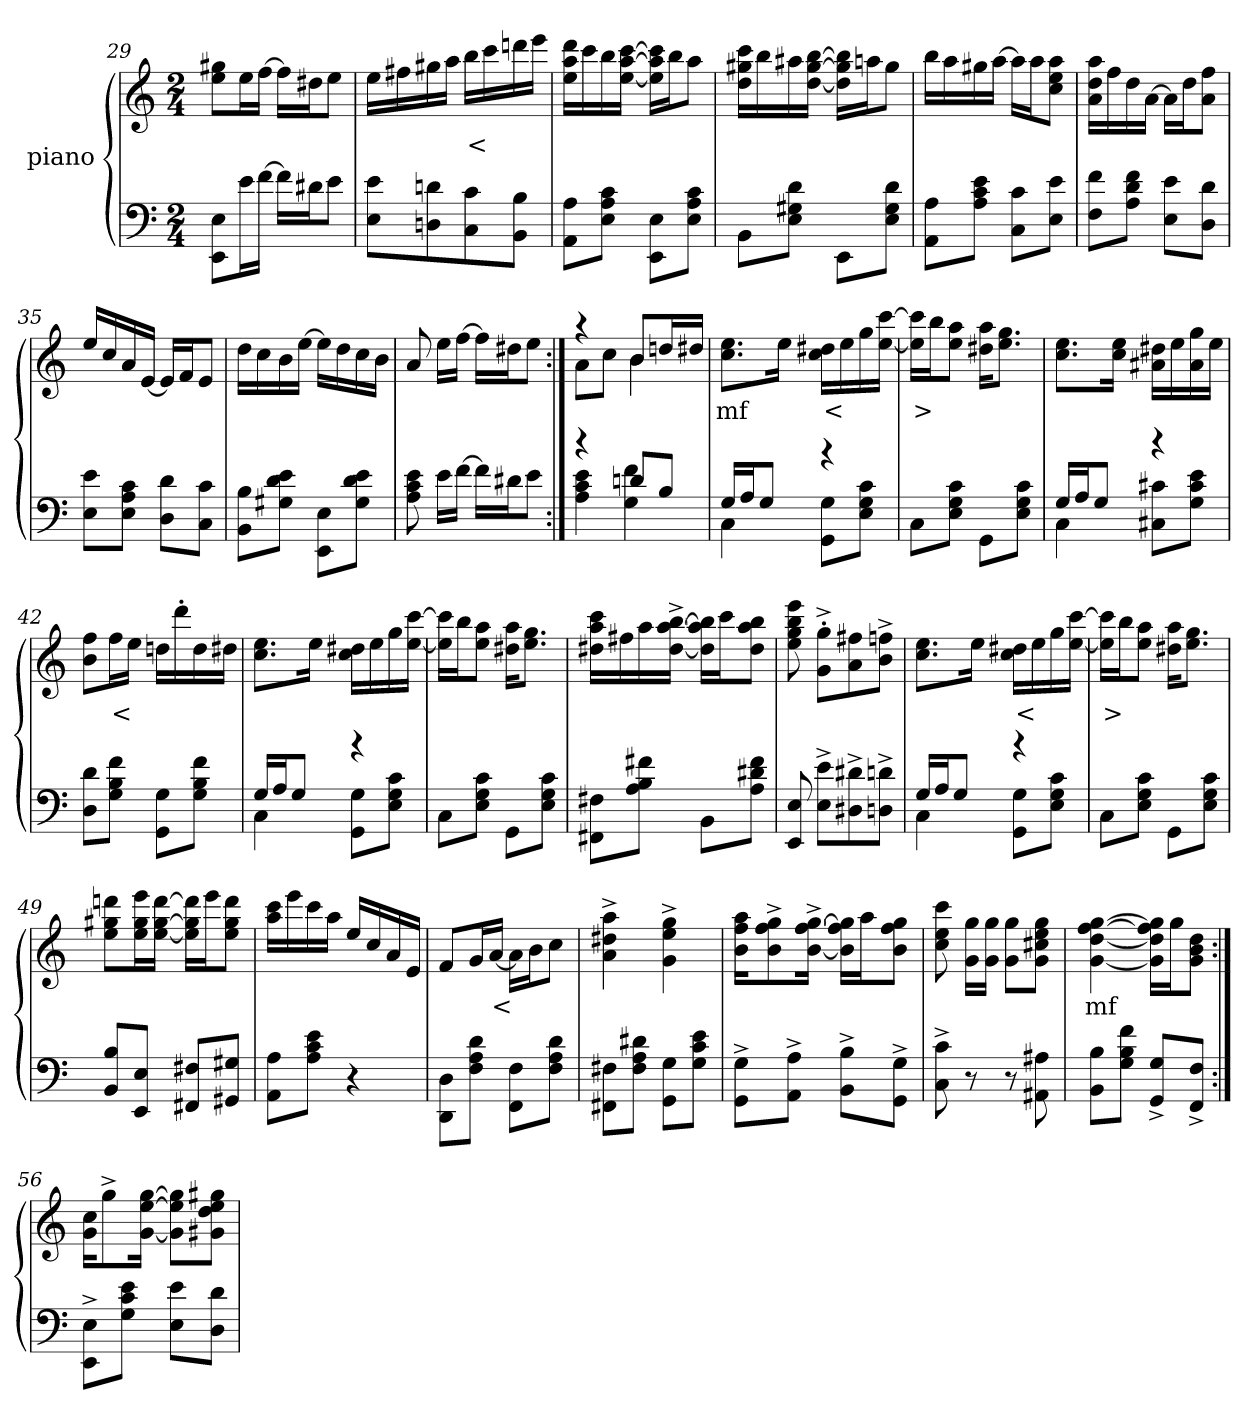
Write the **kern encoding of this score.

**kern	**kern	**text
*part2	*part1	*part1
*staff2	*staff1	*staff1
*I"piano	*I"piano	*
*clefF4	*clefG2	*
*k[]	*k[]	*
*M2/4	*M2/4	*
=29	=29	=29
8E 8EEL	8gg#X 8eeL	.
16eL	16eeL	.
[16fJJ	[16ffJJ	.
16fLL]	16ffLL]	.
16d#XJ	16dd#XJ	.
8eJ	8eeJ	.
=30	=30	=30
8e 8EL	16eeLL	.
.	16ff#X	.
8dn 8Dn	16gg#X	.
.	16aaJJ	.
8c 8C	16bbLL	<
.	16ccc	.
8B 8BBJ	16dddn	.
.	16eeeJJ	.
=31	=31	=31
8A 8AAL	16ddd 16aa 16eeLL	.
.	16ccc	.
8c 8A 8EJ	16bb	.
.	[16ccc [16aa [16eeJJ	.
8E 8EEL	16ccc] 16aa] 16ee]LL	.
.	16bbJ	.
8c 8A 8EJ	8aaJ	.
=32	=32	=32
8BBL	16ccc 16gg#X 16ddLL	.
.	16bb	.
8d 8G#X 8EJ	16aa#X	.
.	[16bb [16gg# [16ddJJ	.
8EEL	16bb] 16gg#] 16dd]LL	.
.	16aanJ	.
8d 8G# 8EJ	8gg#J	.
=33	=33	=33
8A 8AAL	16bbLL	.
.	16aa	.
8e 8c 8AJ	16gg#X	.
.	[16aaJJ	.
8c 8CL	16aaLL]	.
.	16aaJ	.
8e 8EJ	8aa 8ee 8ccJ	.
=34	=34	=34
8f 8FL	16aa 16dd 16aLL	.
.	16ff	.
8f 8d 8AJ	16dd	.
.	[16aJJ	.
8e 8EL	16aLL]	.
.	16ddJ	.
8d 8DJ	8ff 8aJ	.
=35	=35	=35
8e 8EL	16eeLL	.
.	16cc	.
8c 8A 8EJ	16a	.
.	[16eJJ	.
8d 8DL	16eLL]	.
.	16fJ	.
8c 8CJ	8eJ	.
=36	=36	=36
8B 8BBL	16ddLL	.
.	16cc	.
8e 8d 8G#XJ	16b	.
.	[16eeJJ	.
8E 8EEL	16eeLL]	.
.	16dd	.
8e 8d 8G#J	16cc	.
.	16bJJ	.
=37	=37	=37
8e 8c 8A	8a	.
16eLL	16eeLL	.
[16fJJ	[16ffJJ	.
16fLL]	16ffLL]	.
16d#XJ	16dd#XJ	.
8eJ	8eeJ	.
=38:|!	=38:|!	=38:|!
*^	*^	*
4r	4e 4c 4A	4r	8aL	.
.	.	.	8ccJ	.
8dnL	4f 4G	8bL	4b	.
8BJ	.	16ddnL	.	.
.	.	16dd#XJJ	.	.
*	*	*v	*v	*
=39	=39	=39	=39
16GLL	4C	8.ee 8.ccL	mf
16AJ	.	.	.
8GJ	.	.	.
.	.	16eeJk	.
4r	8G 8GGL	16dd#X 16ccLL	<
.	.	16ee	.
.	8c 8G 8EJ	16gg	.
.	.	[16ccc [16eeJJ	.
*v	*v	*	*
=40	=40	=40
8CL	16ccc] 16ee]LL	>
.	16bbJ	.
8c 8G 8EJ	8aa 8eeJ	.
8GGL	16aa 16dd#XKL	.
.	8.gg 8.eeJ	.
8c 8G 8EJ	.	.
=41	=41	=41
*^	*	*
16GLL	4C	8.ee 8.ccL	.
16AJ	.	.	.
8GJ	.	.	.
.	.	16ee 16ccJk	.
4r	8c#X 8C#XL	16dd#X 16a#XLL	.
.	.	16ee	.
.	8e 8c# 8GJ	16gg 16a#	.
.	.	16eeJJ	.
*v	*v	*	*
=42	=42	=42
8d 8DL	8ff 8bL	.
8f 8B 8GJ	16ffL	<
.	16eeJJ	.
8G 8GGL	16ddnLL	.
.	16ddd'>	.
8f 8B 8GJ	16dd	.
.	16dd#XJJ	.
=43	=43	=43
*^	*	*
16GLL	4C	8.ee 8.ccL	.
16AJ	.	.	.
8GJ	.	.	.
.	.	16eeJk	.
4r	8G 8GGL	16dd#X 16ccLL	.
.	.	16ee	.
.	8c 8G 8EJ	16gg	.
.	.	[16ccc [16eeJJ	.
*v	*v	*	*
=44	=44	=44
8CL	16ccc] 16ee]LL	.
.	16bbJ	.
8c 8G 8EJ	8aa 8eeJ	.
8GGL	16aa 16dd#XKL	.
.	8.gg 8.eeJ	.
8c 8G 8EJ	.	.
=45	=45	=45
8F#X 8FF#XL	16ccc 16aa 16dd#XLL	.
.	16ff#X	.
8f# 8B 8AJ	16aa	.
.	[16bb^> [16aa^> [16dd#^>JJ	.
8BBL	16bb] 16aa] 16dd#]LL	.
.	16cccJ	.
8f# 8d#X 8AJ	8bb 8aa 8dd#J	.
=46	=46	=46
8E 8EE	8eee 8bb 8gg 8ee	.
8e^> 8E^>L	8gg'>^> 8g'>^>L	.
8d#X^> 8D#X^>	8ff#X 8a	.
8dn^> 8Dn^>J	8ffn^> 8b^>J	.
=47	=47	=47
*^	*	*
16GLL	4C	8.ee 8.ccL	.
16AJ	.	.	.
8GJ	.	.	.
.	.	16eeJk	.
4r	8G 8GGL	16dd#X 16ccLL	<
.	.	16ee	.
.	8c 8G 8EJ	16gg	.
.	.	[16ccc [16eeJJ	.
*v	*v	*	*
=48	=48	=48
8CL	16ccc] 16ee]LL	>
.	16bbJ	.
8c 8G 8EJ	8aa 8eeJ	.
8GGL	16aa 16dd#XKL	.
.	8.gg 8.eeJ	.
8c 8G 8EJ	.	.
=49	=49	=49
8B 8BBL	8dddn 8gg#X 8eeL	.
8E 8EEJ	16eee 16gg# 16eeL	.
.	[16ddd [16gg# [16eeJJ	.
8F#X 8FF#XL	16ddd] 16gg#] 16ee]LL	.
.	16eeeJ	.
8G#X 8GG#XJ	8ddd 8gg# 8eeJ	.
=50	=50	=50
8A 8AAL	16ccc 16aaLL	.
.	16eee	.
8e 8c 8AJ	16ccc	.
.	16aaJJ	.
4r	16eeLL	.
.	16cc	.
.	16a	.
.	16eJJ	.
=51	=51	=51
8D 8DDL	8fL	.
8d 8A 8FJ	16gL	.
.	[16aJJ	<
8F 8FFL	16aLL]	.
.	16bJ	.
8d 8A 8FJ	8ccJ	.
=52	=52	=52
8F#X 8FF#XL	4aa^> 4dd#X^> 4a^>	.
8d#X 8A 8F#J	.	.
8G 8GGL	4gg^> 4ee^> 4g^>	.
8e 8c 8GJ	.	.
=53	=53	=53
8G^> 8GG^>L	16aa 16ff 16bKL	.
.	8gg^> 8ff^> 8b^>	.
8A^> 8AA^>J	.	.
.	[16gg^> [16ff^> [16b^>Jk	.
8B^> 8BB^>L	16gg] 16ff] 16b]LL	.
.	16aaJ	.
8G^> 8GG^>J	8gg 8ff 8bJ	.
=54	=54	=54
8c^> 8C^>	8ccc 8ee 8cc	.
8r	16gg 16gLL	.
.	16gg 16gJJ	.
8r	8gg 8gL	.
8A#X 8AA#X	8gg 8ee 8cc#X 8gJ	.
=55	=55	=55
8B 8BBL	[4gg [4ff [4dd [4g	mf
8f 8B 8GJ	.	.
8G^> 8GG^>L	16gg] 16ff] 16dd] 16g]LL	.
.	16ggJ	.
8F^> 8FF^>J	8dd 8b 8gJ	.
=56:|!	=56:|!	=56:|!
8E^> 8EE^>L	16cc 16gKL	.
.	8gg^>	.
8e 8c 8GJ	.	.
.	[16gg [16ee [16gJk	.
8e 8EL	8gg] 8ee] 8g]L	.
8d 8DJ	8gg#X 8ee 8dd 8g#XJ	.
=	=	=
*-	*-	*-
